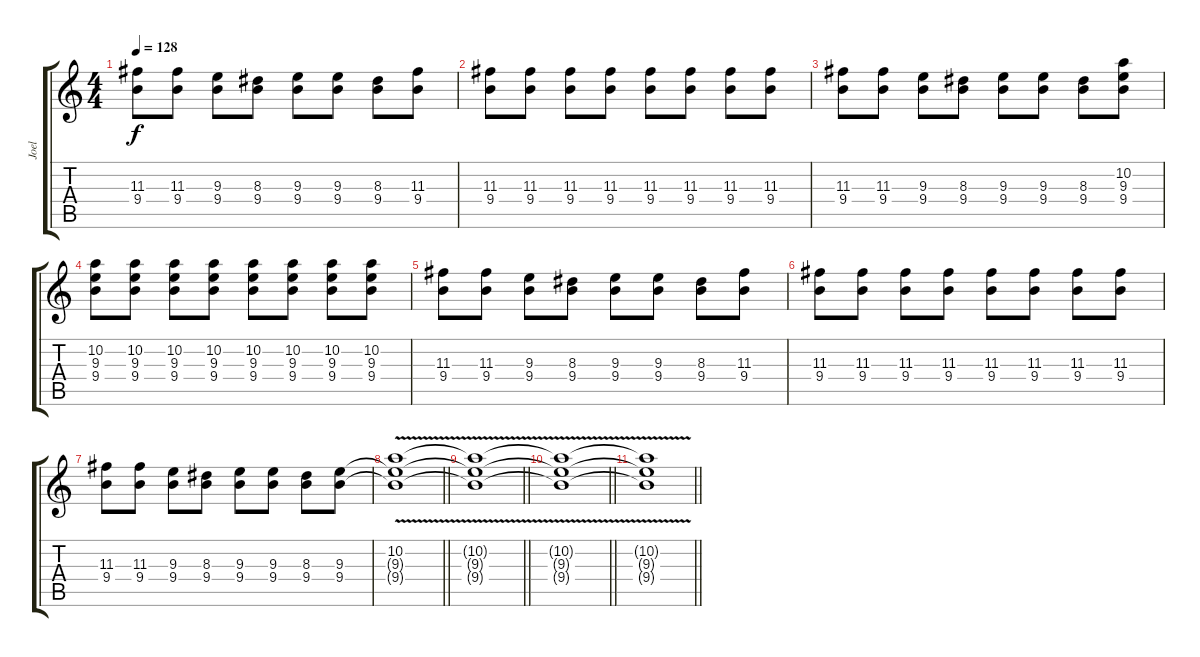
\track ("Joel" "Joel") {instrument overdrivenguitar}
\staff {score tabs}
\tuning (E4 B3 G3 D3 A2 E2) {hide}
\ts (4 4)
\tempo 128
\clef g2
\ks c
(11.3 9.4).8{dy f} (11.3 9.4).8 (9.3 9.4).8 (8.3 9.4).8 (9.3 9.4).8 (9.3 9.4).8 (8.3 9.4).8 (11.3 9.4).8 |
(11.3 9.4).8 (11.3 9.4).8 (11.3 9.4).8 (11.3 9.4).8 (11.3 9.4).8 (11.3 9.4).8 (11.3 9.4).8 (11.3 9.4).8 |
(11.3 9.4).8 (11.3 9.4).8 (9.3 9.4).8 (8.3 9.4).8 (9.3 9.4).8 (9.3 9.4).8 (8.3 9.4).8 (10.2 9.3 9.4).8 |
(10.2 9.3 9.4).8 (10.2 9.3 9.4).8 (10.2 9.3 9.4).8 (10.2 9.3 9.4).8 (10.2 9.3 9.4).8 (10.2 9.3 9.4).8 (10.2 9.3 9.4).8 (10.2 9.3 9.4).8 |
(11.3 9.4).8 (11.3 9.4).8 (9.3 9.4).8 (8.3 9.4).8 (9.3 9.4).8 (9.3 9.4).8 (8.3 9.4).8 (11.3 9.4).8 |
(11.3 9.4).8 (11.3 9.4).8 (11.3 9.4).8 (11.3 9.4).8 (11.3 9.4).8 (11.3 9.4).8 (11.3 9.4).8 (11.3 9.4).8 |
(11.3 9.4).8 (11.3 9.4).8 (9.3 9.4).8 (8.3 9.4).8 (9.3 9.4).8 (9.3 9.4).8 (8.3 9.4).8 (9.3 9.4).8 |
\barLineRight lightlight
(10.2 9.3{t} 9.4{v t}).1 |
\barLineRight lightlight
(10.2{t} 9.3{t} 9.4{v t}).1 |
\barLineRight lightlight
(10.2{t} 9.3{t} 9.4{v t}).1 |
\barLineRight lightlight
(10.2{t} 9.3{t} 9.4{v t}).1
